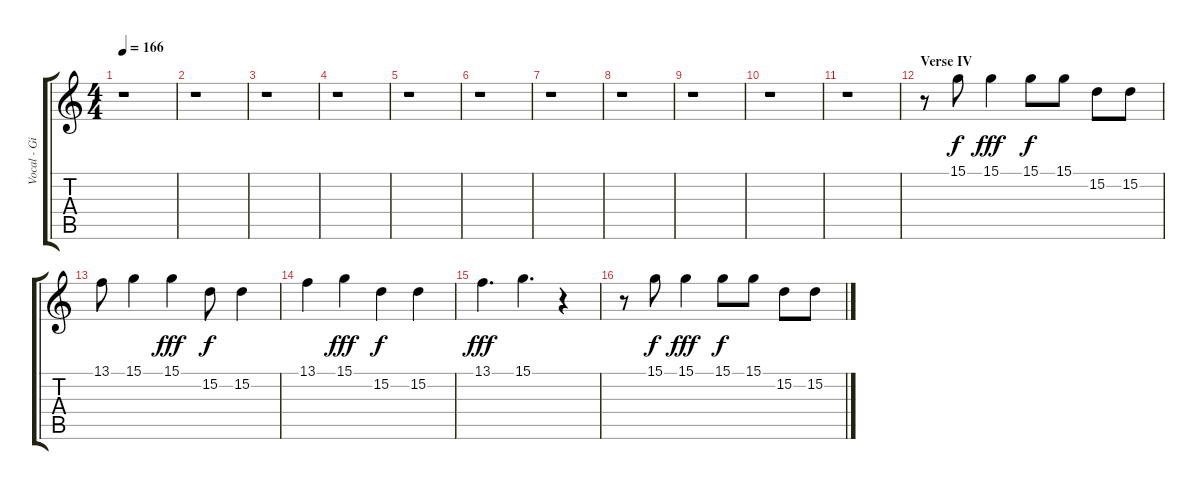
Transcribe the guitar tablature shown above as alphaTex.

\track ("Vocal - Gillan" "Vocal - Gi") {instrument lead2sawtooth}
\staff {score tabs}
\tuning (E4 B3 G3 D3 A2 E2) {hide}
\ts (4 4)
\tempo 166
\clef g2
\ks c
r.1{dy f} |
r.1 |
r.1 |
r.1 |
r.1 |
r.1 |
r.1 |
r.1 |
r.1 |
r.1 |
r.1 |
\section ("" "Verse IV")
r.8 15.1.8 15.1.4{dy fff} 15.1.8{dy f} 15.1.8 15.2.8 15.2.8 |
13.1.8 15.1.4 15.1.4{dy fff} 15.2.8{dy f} 15.2.4 |
13.1.4 15.1.4{dy fff} 15.2.4{dy f} 15.2.4 |
13.1.4{d dy fff} 15.1.4{d} r.4 |
r.8 15.1.8{dy f} 15.1.4{dy fff} 15.1.8{dy f} 15.1.8 15.2.8 15.2.8
